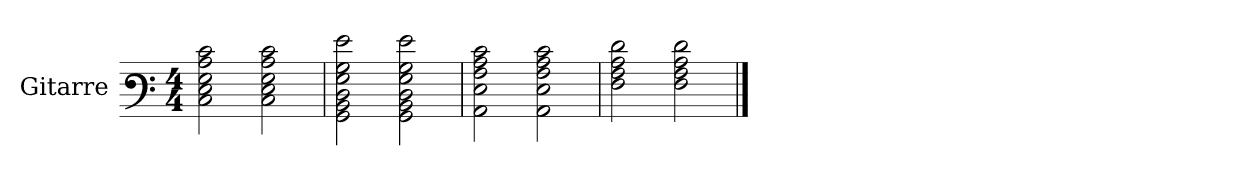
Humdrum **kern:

**kern
*part1
*staff1
*I"Gitarre
*I'Git.
*stria6
*
*k[]
*M4/4
=1
2C\ 2E\ 2G\ 2c\ 2e\
2C\ 2E\ 2G\ 2c\ 2e\
=2
2GG\ 2BB\ 2D\ 2G\ 2B\ 2g\
2GG\ 2BB\ 2D\ 2G\ 2B\ 2g\
=3
2AA\ 2E\ 2A\ 2c\ 2e\
2AA\ 2E\ 2A\ 2c\ 2e\
=4
2F\ 2A\ 2c\ 2f\
2F\ 2A\ 2c\ 2f\
==
*-
